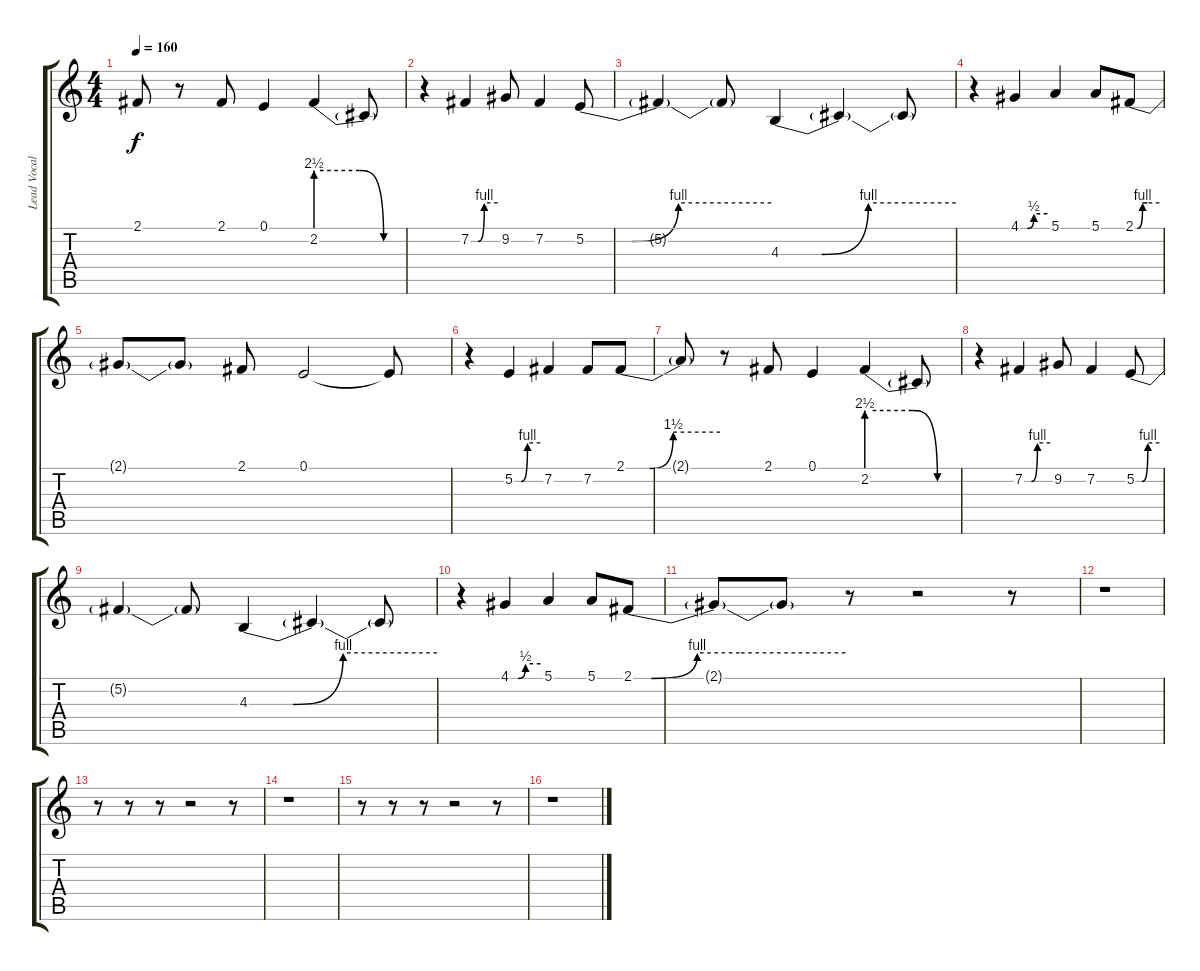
\track ("Lead Vocal" "Lead Vocal") {instrument lead2sawtooth}
\staff {score tabs}
\tuning (E4 B3 G3 D3 A2 E2) {hide}
\ts (4 4)
\tempo 160
\clef g2
\ks c
2.1{t}.8{dy f} r.8 2.1.8 0.1.4 2.2{be (custom 0 10 29 10 45 0 60 0)}.4 2.2{t}.8 |
r.4 7.2{be (custom 0 0 16 0 30 4 60 4)}.4 9.2.8 7.2.4 5.2{be (custom 0 0 15 0 30 4 60 4)}.8 |
5.2{t}.4 5.2{t}.8 4.3{be (custom 0 0 14 0 30 4 60 4)}.4 4.3{t}.4 4.3{t}.8 |
r.4 4.1{be (custom 0 0 15 0 30 2 60 2)}.4 5.1.4 5.1.8 2.1{be (custom 0 0 5 0 18 4 30 4 60 4)}.8 |
2.1{t}.8 2.1{t}.8 2.1.8 0.1.2 0.1{t}.8 |
r.4 5.2{be (custom 0 0 15 0 30 4 60 4)}.4 7.2.4 7.2.8 2.1{be (custom 0 0 15 0 30 6 60 6)}.8 |
2.1{t}.8 r.8 2.1.8 0.1.4 2.2{be (custom 0 10 29 10 45 0 60 0)}.4 2.2{t}.8 |
r.4 7.2{be (custom 0 0 16 0 30 4 60 4)}.4 9.2.8 7.2.4 5.2{be (custom 0 0 15 0 30 4 60 4)}.8 |
5.2{t}.4 5.2{t}.8 4.3{be (custom 0 0 14 0 30 4 60 4)}.4 4.3{t}.4 4.3{t}.8 |
r.4 4.1{be (custom 0 0 15 0 30 2 60 2)}.4 5.1.4 5.1.8 2.1{be (custom 0 0 5 0 18 4 30 4 60 4)}.8 |
2.1{t}.8 2.1{t}.8 r.8 r.2 r.8 |
r.1 |
r.8 r.8 r.8 r.2 r.8 |
r.1 |
r.8 r.8 r.8 r.2 r.8 |
r.1
